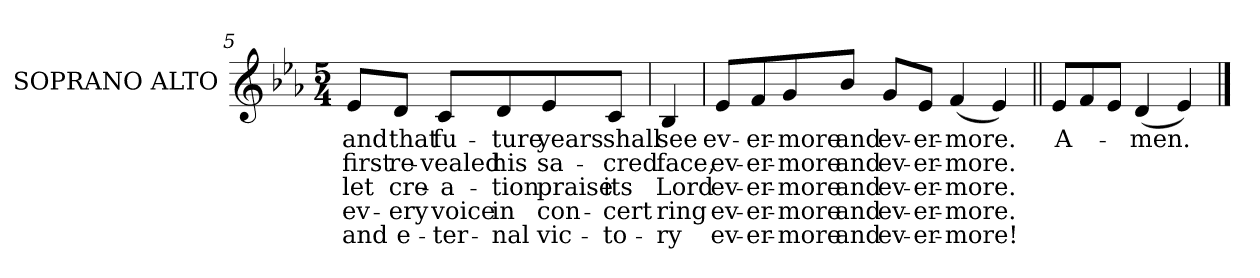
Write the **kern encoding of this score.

**kern	**text	**text	**text	**text	**text
*part1	*part1	*part1	*part1	*part1	*part1
*staff1	*staff1	*staff1	*staff1	*staff1	*staff1
*I"SOPRANO ALTO	*	*	*	*	*
*I'S. A.	*	*	*	*	*
*clefG2	*	*	*	*	*
*k[b-e-a-]	*	*	*	*	*
*E-:	*	*	*	*	*
*M5/4	*	*	*	*	*
=5	=5	=5	=5	=5	=5
!	!LO:LY:b:color=#000000	!LO:LY:b:color=#000000	!LO:LY:b:color=#000000	!LO:LY:b:color=#000000	!LO:LY:b:color=#000000
8e-i/L	and	first	let	ev-	and
!	!LO:LY:b:color=#000000	!LO:LY:b:color=#000000	!LO:LY:b:color=#000000	!LO:LY:b:color=#000000	!LO:LY:b:color=#000000
8di/J	that	re-	cre-	-ery	e-
!	!LO:LY:b:color=#000000	!LO:LY:b:color=#000000	!LO:LY:b:color=#000000	!LO:LY:b:color=#000000	!LO:LY:b:color=#000000
8ci/L	fu-	-vealed	-a-	voice	-ter-
!	!LO:LY:b:color=#000000	!LO:LY:b:color=#000000	!LO:LY:b:color=#000000	!LO:LY:b:color=#000000	!LO:LY:b:color=#000000
8di/	-ture	his	-tion	in	-nal
!	!LO:LY:b:color=#000000	!LO:LY:b:color=#000000	!LO:LY:b:color=#000000	!LO:LY:b:color=#000000	!LO:LY:b:color=#000000
8e-i/	years	sa-	praise	con-	vic-
!	!LO:LY:b:color=#000000	!LO:LY:b:color=#000000	!LO:LY:b:color=#000000	!LO:LY:b:color=#000000	!LO:LY:b:color=#000000
8ci/J	shall	-cred	its	-cert	-to-
!!LO:LB:g=z
=6	=6	=6	=6	=6	=6
!	!LO:LY:b:color=#000000	!LO:LY:b:color=#000000	!LO:LY:b:color=#000000	!LO:LY:b:color=#000000	!LO:LY:b:color=#000000
4B-i/	see	face,	Lord	ring	-ry
=7	=7	=7	=7	=7	=7
!	!LO:LY:b:color=#000000	!LO:LY:b:color=#000000	!LO:LY:b:color=#000000	!LO:LY:b:color=#000000	!LO:LY:b:color=#000000
8e-i/L	ev-	ev-	ev-	ev-	ev-
!	!LO:LY:b:color=#000000	!LO:LY:b:color=#000000	!LO:LY:b:color=#000000	!LO:LY:b:color=#000000	!LO:LY:b:color=#000000
8fi/	-er-	-er-	-er-	-er-	-er-
!	!LO:LY:b:color=#000000	!LO:LY:b:color=#000000	!LO:LY:b:color=#000000	!LO:LY:b:color=#000000	!LO:LY:b:color=#000000
8gi/	-more	-more	-more	-more	-more
!	!LO:LY:b:color=#000000	!LO:LY:b:color=#000000	!LO:LY:b:color=#000000	!LO:LY:b:color=#000000	!LO:LY:b:color=#000000
8b-i/J	and	and	and	and	and
!	!LO:LY:b:color=#000000	!LO:LY:b:color=#000000	!LO:LY:b:color=#000000	!LO:LY:b:color=#000000	!LO:LY:b:color=#000000
8gi/L	ev-	ev-	ev-	ev-	ev-
!	!LO:LY:b:color=#000000	!LO:LY:b:color=#000000	!LO:LY:b:color=#000000	!LO:LY:b:color=#000000	!LO:LY:b:color=#000000
8e-i/J	-er-	-er-	-er-	-er-	-er-
!	!LO:LY:b:color=#000000	!LO:LY:b:color=#000000	!LO:LY:b:color=#000000	!LO:LY:b:color=#000000	!LO:LY:b:color=#000000
(4fi/	-more.	-more.	-more.	-more.	-more!
4e-i/)	.	.	.	.	.
=8||	=8||	=8||	=8||	=8||	=8||
!	!LO:LY:b:color=#000000	!	!	!	!
8e-i/L	A-	.	.	.	.
8fi/	.	.	.	.	.
8e-i/J	.	.	.	.	.
!	!LO:LY:b:color=#000000	!	!	!	!
(4di/	-men.	.	.	.	.
4e-i/)	.	.	.	.	.
==	==	==	==	==	==
*-	*-	*-	*-	*-	*-
